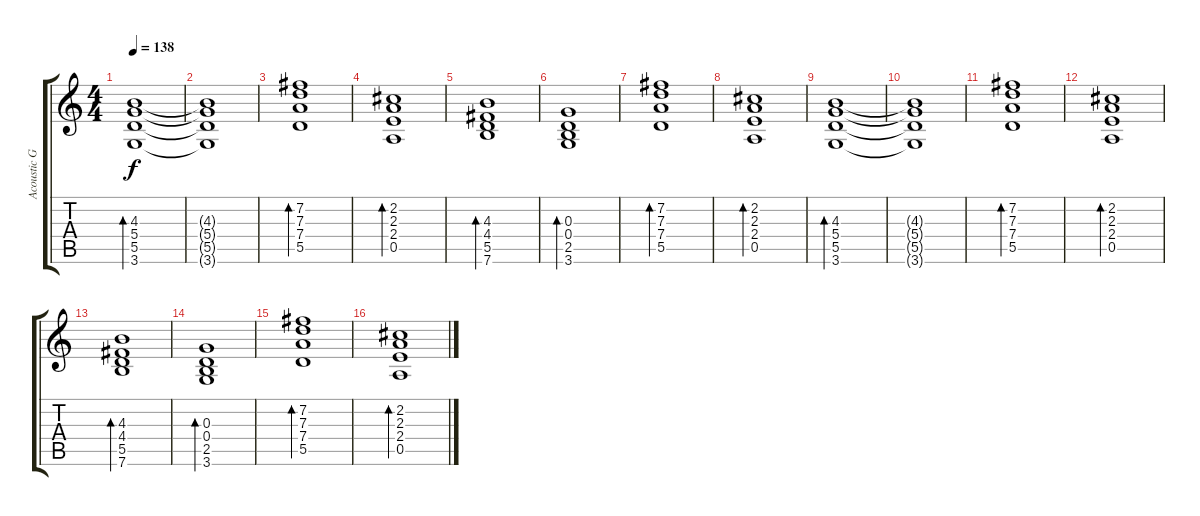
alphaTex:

\track ("Acoustic Guitar" "Acoustic G") {instrument acousticguitarsteel}
\staff {score tabs}
\tuning (E4 B3 G3 D3 A2 E2) {hide}
\ts (4 4)
\tempo 138
\clef g2
\ks c
(4.3 5.4 5.5 3.6).1{bd 60 dy f} |
(4.3{t} 5.4{t} 5.5{t} 3.6{t}).1 |
(7.2 7.3 7.4 5.5).1{bd 120} |
(2.2 2.3 2.4 0.5).1{bd 120} |
(4.3 4.4 5.5 7.6).1{bd 120} |
(0.3 0.4 2.5 3.6).1{bd 120} |
(7.2 7.3 7.4 5.5).1{bd 120} |
(2.2 2.3 2.4 0.5).1{bd 120} |
(4.3 5.4 5.5 3.6).1{bd 60} |
(4.3{t} 5.4{t} 5.5{t} 3.6{t}).1 |
(7.2 7.3 7.4 5.5).1{bd 120} |
(2.2 2.3 2.4 0.5).1{bd 120} |
(4.3 4.4 5.5 7.6).1{bd 120} |
(0.3 0.4 2.5 3.6).1{bd 120} |
(7.2 7.3 7.4 5.5).1{bd 120} |
(2.2 2.3 2.4 0.5).1{bd 120}
